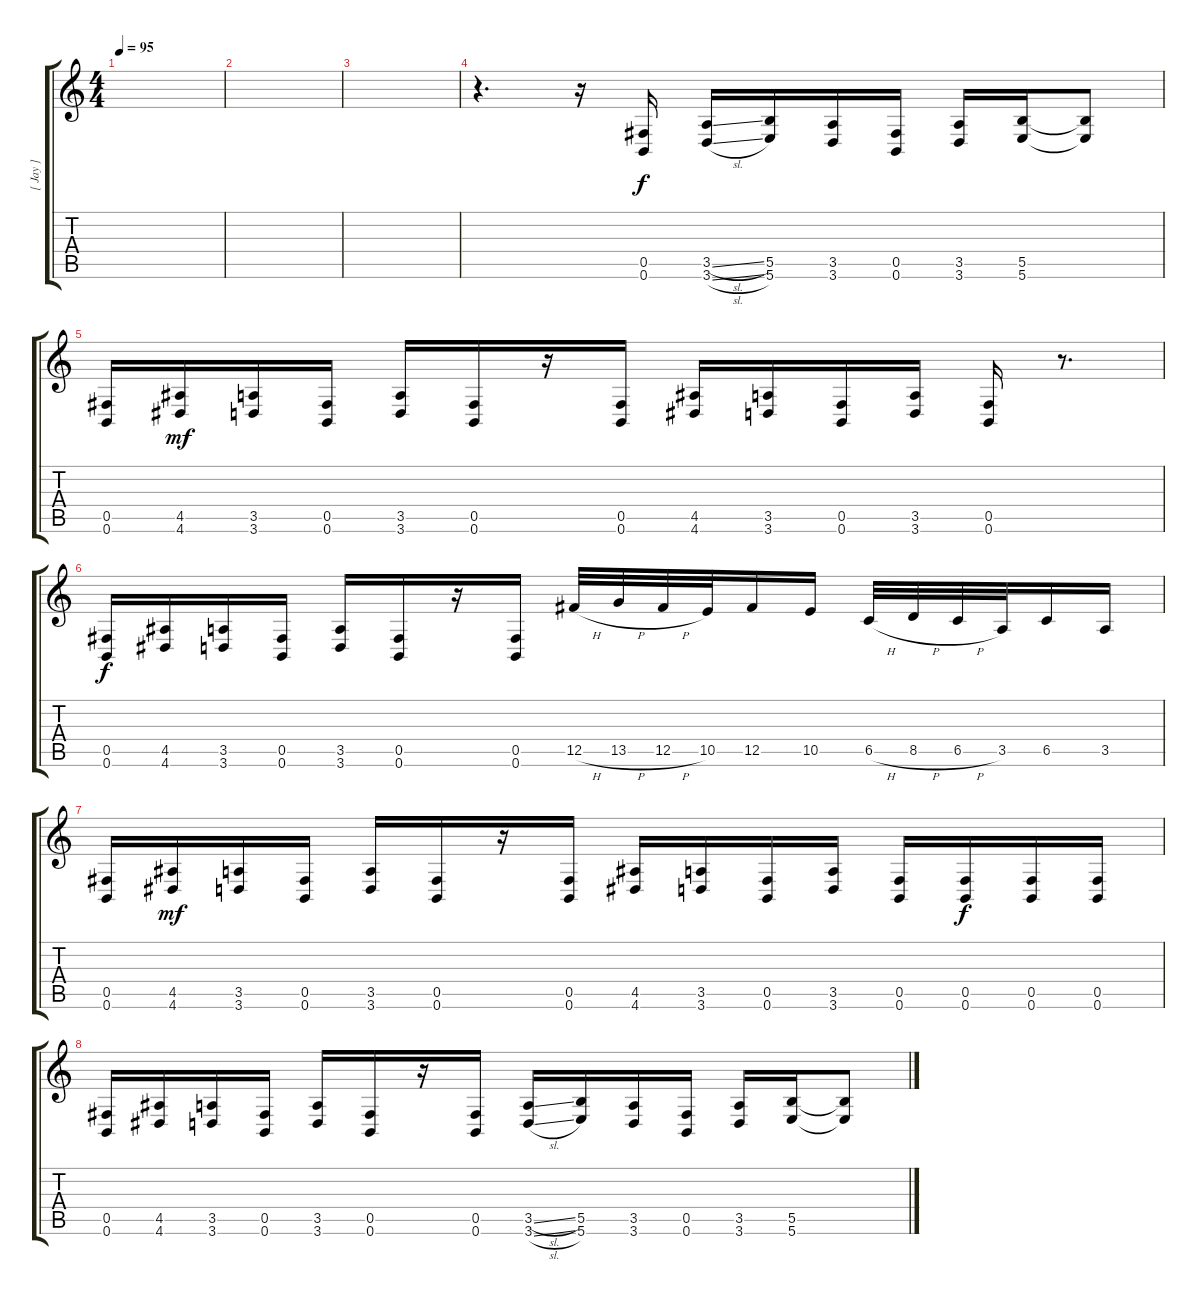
\track ("[ Jay ]" "[ Jay ]") {instrument distortionguitar}
\staff {score tabs}
\tuning (Db4 Ab3 E3 B2 Gb2 B1) {hide}
\ts (4 4)
\tempo 95
\clef g2
\ks c
|
|
|
r.4{d} r.16 (0.5 0.6).16 (3.5{sl} 3.6{sl}).16 (5.5 5.6).16 (3.5 3.6).16 (0.5 0.6).16 (3.5 3.6).16 (5.5 5.6).16 (5.5{t} 5.6{t}).8 |
(0.5 0.6).16 (4.5 4.6).16{dy mf} (3.5 3.6).16 (0.5 0.6).16 (3.5 3.6).16 (0.5 0.6).16 r.16 (0.5 0.6).16 (4.5 4.6).16 (3.5 3.6).16 (0.5 0.6).16 (3.5 3.6).16 (0.5 0.6).16 r.8{d} |
(0.5 0.6).16{dy f} (4.5 4.6).16 (3.5 3.6).16 (0.5 0.6).16 (3.5 3.6).16 (0.5 0.6).16 r.16 (0.5 0.6).16 12.5{h}.32 13.5{h}.32 12.5{h}.32 10.5.32 12.5.16 10.5.16 6.5{h}.32 8.5{h}.32 6.5{h}.32 3.5.32 6.5.16 3.5.16 |
(0.5 0.6).16 (4.5 4.6).16{dy mf} (3.5 3.6).16 (0.5 0.6).16 (3.5 3.6).16 (0.5 0.6).16 r.16 (0.5 0.6).16 (4.5 4.6).16 (3.5 3.6).16 (0.5 0.6).16 (3.5 3.6).16 (0.5 0.6).16 (0.5 0.6).16{dy f} (0.5 0.6).16 (0.5 0.6).16 |
(0.5 0.6).16 (4.5 4.6).16 (3.5 3.6).16 (0.5 0.6).16 (3.5 3.6).16 (0.5 0.6).16 r.16 (0.5 0.6).16 (3.5{sl} 3.6{sl}).16 (5.5 5.6).16 (3.5 3.6).16 (0.5 0.6).16 (3.5 3.6).16 (5.5 5.6).16 (5.5{t} 5.6{t}).8
